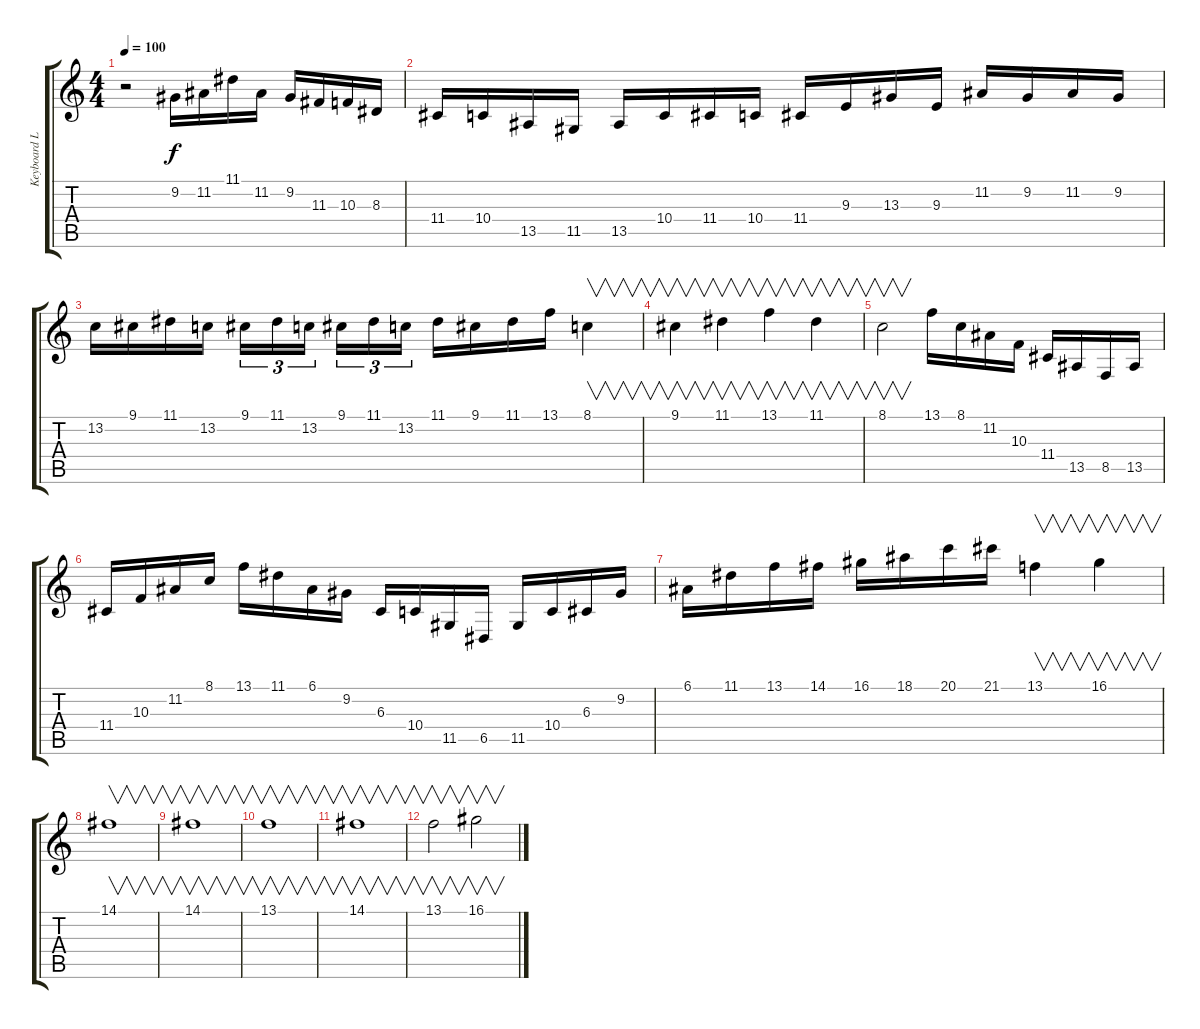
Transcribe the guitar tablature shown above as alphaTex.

\track ("Keyboard Lead" "Keyboard L") {instrument lead2sawtooth}
\staff {score tabs}
\tuning (E4 B3 G3 D3 A2 E2) {hide}
\ts (4 4)
\tempo 100
\clef g2
\ks c
r.2{dy f} 9.2.16 11.2.16 11.1.16 11.2.16 9.2.16 11.3.16 10.3.16 8.3.16 |
11.4.16 10.4.16 13.5.16 11.5.16 13.5.16 10.4.16 11.4.16 10.4.16 11.4.16 9.3.16 13.3.16 9.3.16 11.2.16 9.2.16 11.2.16 9.2.16 |
13.2.16 9.1.16 11.1.16 13.2.16 9.1.16{tu (3 2)} 11.1.16{tu (3 2)} 13.2.16{tu (3 2)} 9.1.16{tu (3 2)} 11.1.16{tu (3 2)} 13.2.16{tu (3 2)} 11.1.16 9.1.16 11.1.16 13.1.16 8.1.4{v} |
9.1.4{v} 11.1.4{v} 13.1.4{v} 11.1.4{v} |
8.1.2{v} 13.1.16 8.1.16 11.2.16 10.3.16 11.4.16 13.5.16 8.5.16 13.5.16 |
11.4.16 10.3.16 11.2.16 8.1.16 13.1.16 11.1.16 6.1.16 9.2.16 6.3.16 10.4.16 11.5.16 6.5.16 11.5.16 10.4.16 6.3.16 9.2.16 |
6.1.16 11.1.16 13.1.16 14.1.16 16.1.16 18.1.16 20.1.16 21.1.16 13.1.4{v} 16.1.4{v} |
14.1.1{v} |
14.1.1{v} |
13.1.1{v} |
14.1.1{v} |
13.1.2{v} 16.1.2{v}
